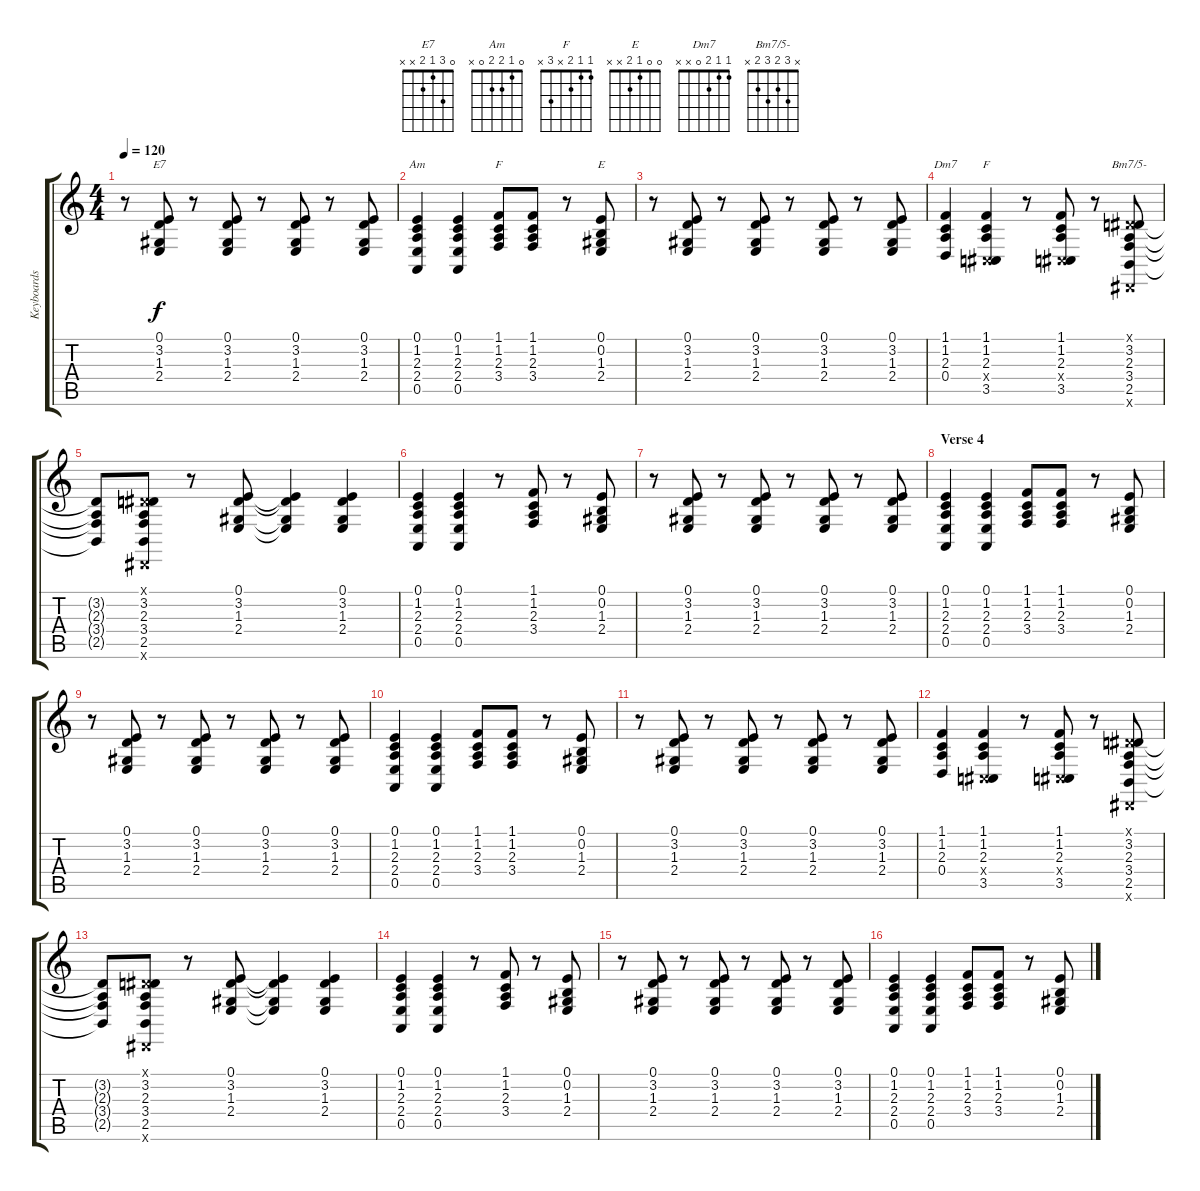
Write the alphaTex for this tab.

\track ("Keyboards w/Guitar" "Keyboards ") {instrument electricgrandpiano}
\staff {score tabs}
\tuning (E4 B3 G3 D3 A2 E2) {hide}
\chord ("E7" 0 3 1 2 x x)
\chord ("Am" 0 1 2 2 0 x)
\chord ("F" 1 1 2 3 x x)
\chord ("E" 0 0 1 2 x x)
\chord ("Dm7" 1 1 2 0 x x)
\chord ("F" 1 1 2 x 3 x)
\chord ("Bm7/5-" x 3 2 3 2 x)
\ts (4 4)
\tempo 120
\clef g2
\ks c
r.8{dy f} (0.1 3.2 1.3 2.4).8{ch "E7"} r.8 (0.1 3.2 1.3 2.4).8 r.8 (0.1 3.2 1.3 2.4).8 r.8 (0.1 3.2 1.3 2.4).8 |
(0.1 1.2 2.3 2.4 0.5).4{ch "Am"} (0.1 1.2 2.3 2.4 0.5).4 (1.1 1.2 2.3 3.4).8{ch "F"} (1.1 1.2 2.3 3.4).8 r.8 (0.1 0.2 1.3 2.4).8{ch "E"} |
r.8 (0.1 3.2 1.3 2.4).8 r.8 (0.1 3.2 1.3 2.4).8 r.8 (0.1 3.2 1.3 2.4).8 r.8 (0.1 3.2 1.3 2.4).8 |
(1.1 1.2 2.3 0.4).4{ch "Dm7"} (1.1 1.2 2.3 -1.4{x} 3.5).4{ch "F"} r.8 (1.1 1.2 2.3 -1.4{x} 3.5).8 r.8 (-1.1{x} 3.2 2.3 3.4 2.5 -1.6{x}).8{ch "Bm7/5-"} |
(3.2{t} 2.3{t} 3.4{t} 2.5{t}).8 (-1.1{x} 3.2 2.3 3.4 2.5 -1.6{x}).8 r.8 (0.1 3.2 1.3 2.4).8 (0.1{t} 3.2{t} 1.3{t} 2.4{t}).4 (0.1 3.2 1.3 2.4).4 |
(0.1 1.2 2.3 2.4 0.5).4 (0.1 1.2 2.3 2.4 0.5).4 r.8 (1.1 1.2 2.3 3.4).8 r.8 (0.1 0.2 1.3 2.4).8 |
r.8 (0.1 3.2 1.3 2.4).8 r.8 (0.1 3.2 1.3 2.4).8 r.8 (0.1 3.2 1.3 2.4).8 r.8 (0.1 3.2 1.3 2.4).8 |
\section ("" "Verse 4")
(0.1 1.2 2.3 2.4 0.5).4 (0.1 1.2 2.3 2.4 0.5).4 (1.1 1.2 2.3 3.4).8 (1.1 1.2 2.3 3.4).8 r.8 (0.1 0.2 1.3 2.4).8 |
r.8 (0.1 3.2 1.3 2.4).8 r.8 (0.1 3.2 1.3 2.4).8 r.8 (0.1 3.2 1.3 2.4).8 r.8 (0.1 3.2 1.3 2.4).8 |
(0.1 1.2 2.3 2.4 0.5).4 (0.1 1.2 2.3 2.4 0.5).4 (1.1 1.2 2.3 3.4).8 (1.1 1.2 2.3 3.4).8 r.8 (0.1 0.2 1.3 2.4).8 |
r.8 (0.1 3.2 1.3 2.4).8 r.8 (0.1 3.2 1.3 2.4).8 r.8 (0.1 3.2 1.3 2.4).8 r.8 (0.1 3.2 1.3 2.4).8 |
(1.1 1.2 2.3 0.4).4 (1.1 1.2 2.3 -1.4{x} 3.5).4 r.8 (1.1 1.2 2.3 -1.4{x} 3.5).8 r.8 (-1.1{x} 3.2 2.3 3.4 2.5 -1.6{x}).8 |
(3.2{t} 2.3{t} 3.4{t} 2.5{t}).8 (-1.1{x} 3.2 2.3 3.4 2.5 -1.6{x}).8 r.8 (0.1 3.2 1.3 2.4).8 (0.1{t} 3.2{t} 1.3{t} 2.4{t}).4 (0.1 3.2 1.3 2.4).4 |
(0.1 1.2 2.3 2.4 0.5).4 (0.1 1.2 2.3 2.4 0.5).4 r.8 (1.1 1.2 2.3 3.4).8 r.8 (0.1 0.2 1.3 2.4).8 |
r.8 (0.1 3.2 1.3 2.4).8 r.8 (0.1 3.2 1.3 2.4).8 r.8 (0.1 3.2 1.3 2.4).8 r.8 (0.1 3.2 1.3 2.4).8 |
(0.1 1.2 2.3 2.4 0.5).4 (0.1 1.2 2.3 2.4 0.5).4 (1.1 1.2 2.3 3.4).8 (1.1 1.2 2.3 3.4).8 r.8 (0.1 0.2 1.3 2.4).8
